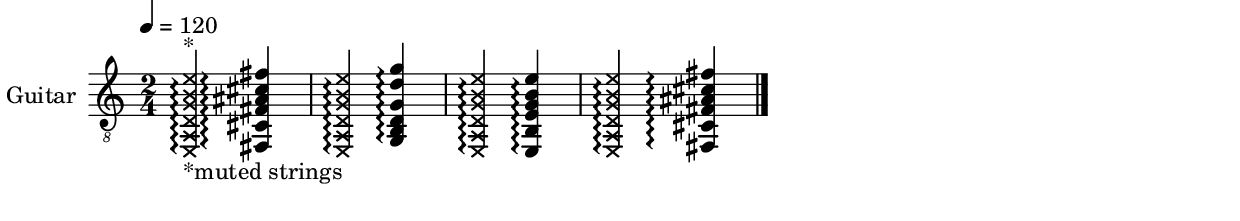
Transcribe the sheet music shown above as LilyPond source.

\version "2.18.2"

%{
BAHPM
Bateria de Avaliação da Habilidade de Percepção Musical
Item: 03_metrica
Igual ou diferente: igual
%}

%%% INFORMACOES PRE-MUSICA %%%

%%%%%%%%%%%%%
% SUBITEM A %
%%%%%%%%%%%%%


% Inserir nome do instrumento, andamento, compasso, clave

instrumentoNomeItemA = \set Staff.instrumentName = "Guitar"
andamentoItemA = \tempo 4 = 120
compassoItemA = \time 2/4
clefItemA = \clef "G_8"
keyItemA = \key c \major

%%%%%%%%%%%%%
% SUBITEM B %
%%%%%%%%%%%%%

instrumentoNomeItemB = \instrumentoNomeItemA
andamentoItemB = \andamentoItemA
compassoItemB = \compassoItemA
clefItemB = \clefItemA
keyItemB = \keyItemA 

%%%%%%%%%%
% LAYOUT %
%%%%%%%%%%

\layout {
  \context {
    \Score
% \override TimeSignature #'stencil = ##f
% \accidentalStyle Score.neo-modern
% \override StaffSymbol.line-count = #1
%{  \override SpacingSpanner.uniform-stretching = ##t
  \override SpacingSpanner.strict-note-spacing = ##t
  proportionalNotationDuration = #(ly:make-moment 1/20)
%}
  }
}

%%%%%%%%%%
% MUSICA %
%%%%%%%%%%

muted = { \once \override NoteHead.style = #'cross <e, a, d g b e'>\arpeggio }

faM = { <fis, cis fis ais cis' fis'>\arpeggio }

solM = { <g, b, d g d' g'>\arpeggio }

mim = { <e, b, e g b e'>\arpeggio }

musica = {
  << { \muted } \\ { s4 ^"*" _"*muted strings" } >> \faM
  \muted \solM
  \muted \mim
  \muted \faM
 \tag #'itemA { }
 \tag #'itemB { }
 \bar "|."
}

%%% Configuração de layout %%%

\include "lilypond-book-preamble.ly"

% desmarcar os itens abaixo para regular alinhamento de itens

\paper {
 ragged-right = ##f 
 line-width = 130\mm
}

%%% CONTEXTOS PARA CADA SUBITEM %%%

itemA = \score {
  \new Staff <<
    \instrumentoNomeItemA
    \andamentoItemA
    \compassoItemA
    \clefItemA
    \keyItemA
    \new Voice { 
      \keepWithTag #'itemA \musica
    }
  >>
}

itemB = \score {
  \new Staff <<
    \instrumentoNomeItemB
    \andamentoItemB
    \compassoItemB
    \clefItemB
    \keyItemB
    \new Voice { 
      \keepWithTag #'itemB \musica
    }
  >>
}



\itemA

% Desmarcar para incluir o subitem B

% \itemB